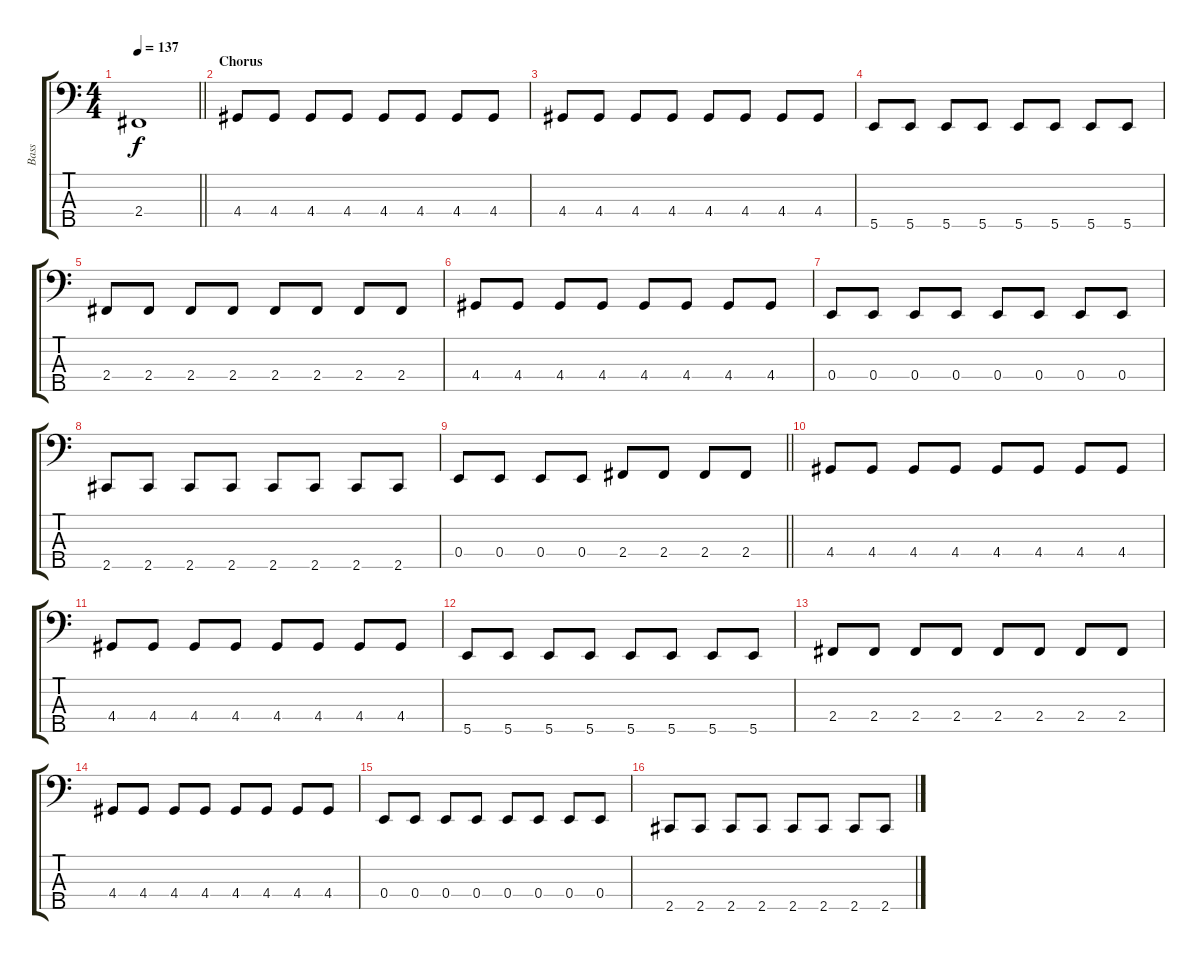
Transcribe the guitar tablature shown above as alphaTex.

\track ("Bass " "Bass ") {instrument electricbassfinger}
\staff {score tabs}
\tuning (G2 D2 A1 E1 B0) {hide}
\ts (4 4)
\tempo 137
\clef f4
\barLineRight lightlight
\ks c
2.4.1{dy f} |
\section ("" "Chorus")
4.4.8 4.4.8 4.4.8 4.4.8 4.4.8 4.4.8 4.4.8 4.4.8 |
4.4.8 4.4.8 4.4.8 4.4.8 4.4.8 4.4.8 4.4.8 4.4.8 |
5.5.8 5.5.8 5.5.8 5.5.8 5.5.8 5.5.8 5.5.8 5.5.8 |
2.4.8 2.4.8 2.4.8 2.4.8 2.4.8 2.4.8 2.4.8 2.4.8 |
4.4.8 4.4.8 4.4.8 4.4.8 4.4.8 4.4.8 4.4.8 4.4.8 |
0.4.8 0.4.8 0.4.8 0.4.8 0.4.8 0.4.8 0.4.8 0.4.8 |
2.5.8 2.5.8 2.5.8 2.5.8 2.5.8 2.5.8 2.5.8 2.5.8 |
\barLineRight lightlight
0.4.8 0.4.8 0.4.8 0.4.8 2.4.8 2.4.8 2.4.8 2.4.8 |
4.4.8 4.4.8 4.4.8 4.4.8 4.4.8 4.4.8 4.4.8 4.4.8 |
4.4.8 4.4.8 4.4.8 4.4.8 4.4.8 4.4.8 4.4.8 4.4.8 |
5.5.8 5.5.8 5.5.8 5.5.8 5.5.8 5.5.8 5.5.8 5.5.8 |
2.4.8 2.4.8 2.4.8 2.4.8 2.4.8 2.4.8 2.4.8 2.4.8 |
4.4.8 4.4.8 4.4.8 4.4.8 4.4.8 4.4.8 4.4.8 4.4.8 |
0.4.8 0.4.8 0.4.8 0.4.8 0.4.8 0.4.8 0.4.8 0.4.8 |
2.5.8 2.5.8 2.5.8 2.5.8 2.5.8 2.5.8 2.5.8 2.5.8
